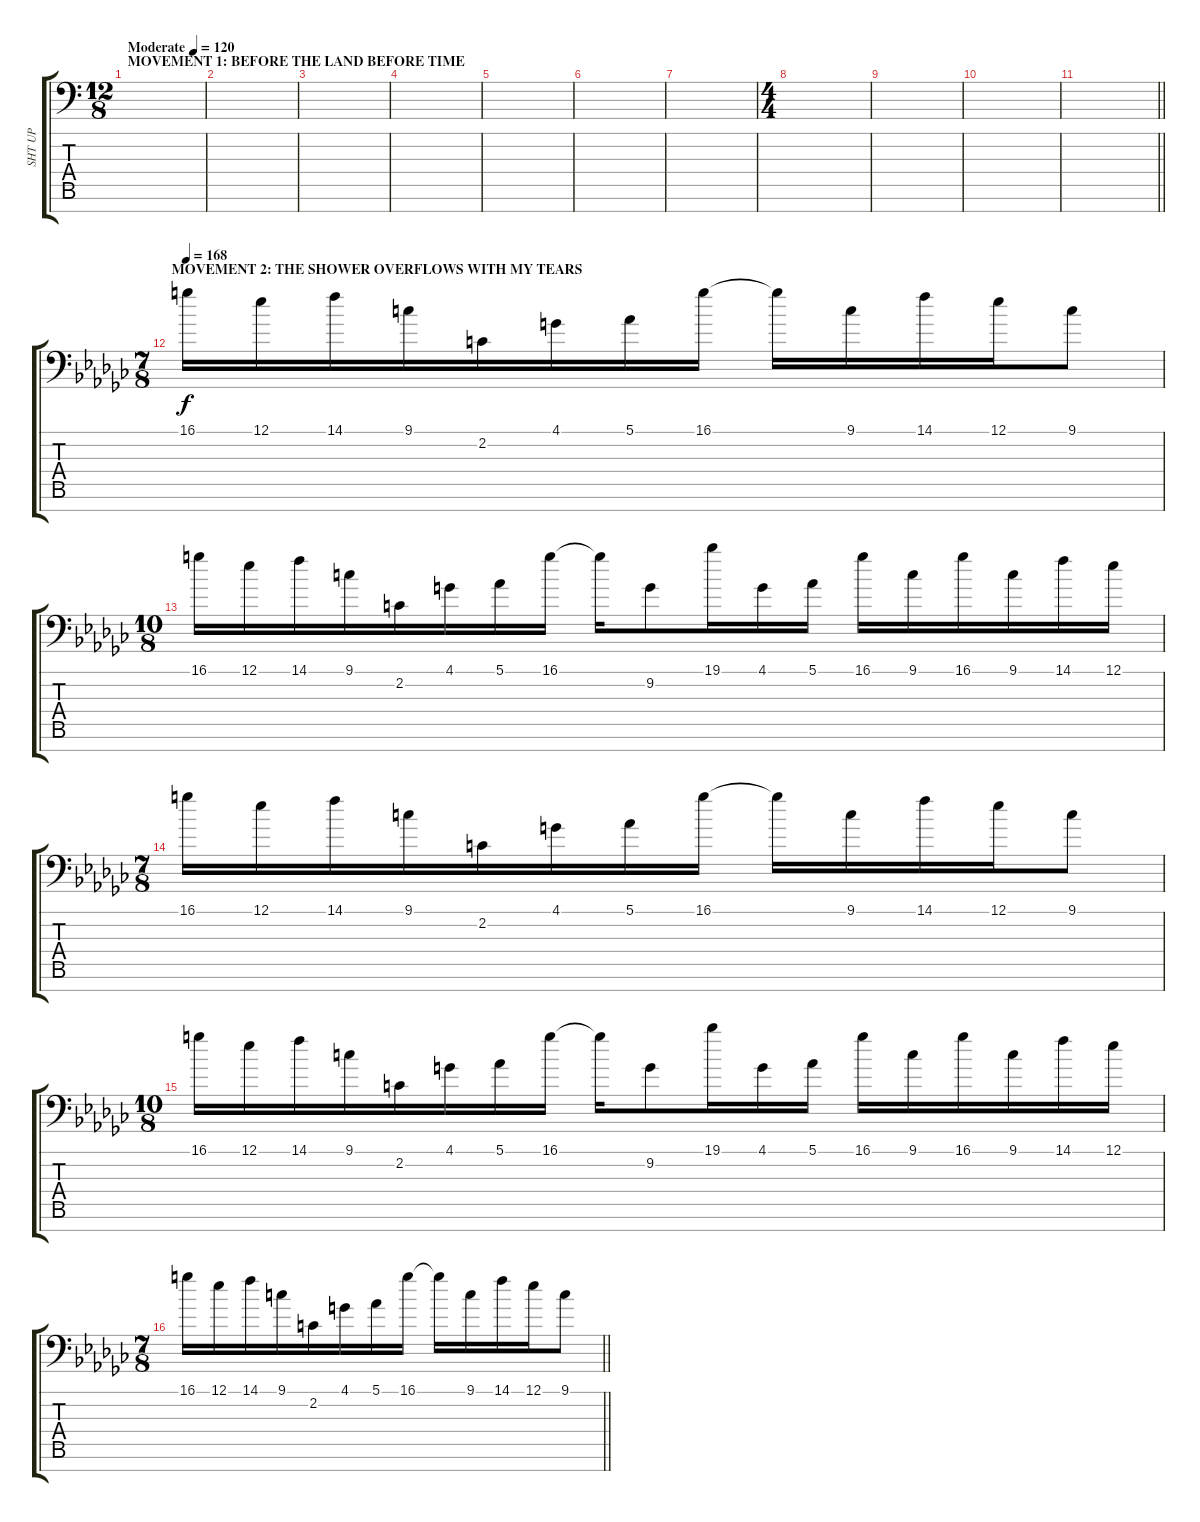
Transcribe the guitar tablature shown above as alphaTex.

\track ("SHT UP" "SHT UP") {instrument lead1square}
\staff {score tabs}
\tuning (Eb4 Bb3 Gb3 Db3 Ab2 Eb2 Bb1) {hide}
\ts (12 8)
\section ("" "MOVEMENT 1: BEFORE THE LAND BEFORE TIME")
\tempo (120 "Moderate")
\clef f4
\ks c
|
|
|
|
|
|
|
\ts (4 4)
|
|
|
\barLineRight lightlight
|
\ts (7 8)
\section ("" "MOVEMENT 2: THE SHOWER OVERFLOWS WITH MY TEARS")
\tempo 130
\tempo 168
\ks gb
16.1.16 12.1.16 14.1.16 9.1.16 2.2.16 4.1.16 5.1.16 16.1.16 16.1{t}.16 9.1.16 14.1.16 12.1.16 9.1.8 |
\ts (10 8)
16.1.16 12.1.16 14.1.16 9.1.16 2.2.16 4.1.16 5.1.16 16.1.16 16.1{t}.16 9.2.8 19.1.16 4.1.16 5.1.16 16.1.16 9.1.16 16.1.16 9.1.16 14.1.16 12.1.16 |
\ts (7 8)
16.1.16 12.1.16 14.1.16 9.1.16 2.2.16 4.1.16 5.1.16 16.1.16 16.1{t}.16 9.1.16 14.1.16 12.1.16 9.1.8 |
\ts (10 8)
16.1.16 12.1.16 14.1.16 9.1.16 2.2.16 4.1.16 5.1.16 16.1.16 16.1{t}.16 9.2.8 19.1.16 4.1.16 5.1.16 16.1.16 9.1.16 16.1.16 9.1.16 14.1.16 12.1.16 |
\ts (7 8)
\barLineRight lightlight
16.1.16 12.1.16 14.1.16 9.1.16 2.2.16 4.1.16 5.1.16 16.1.16 16.1{t}.16 9.1.16 14.1.16 12.1.16 9.1.8
